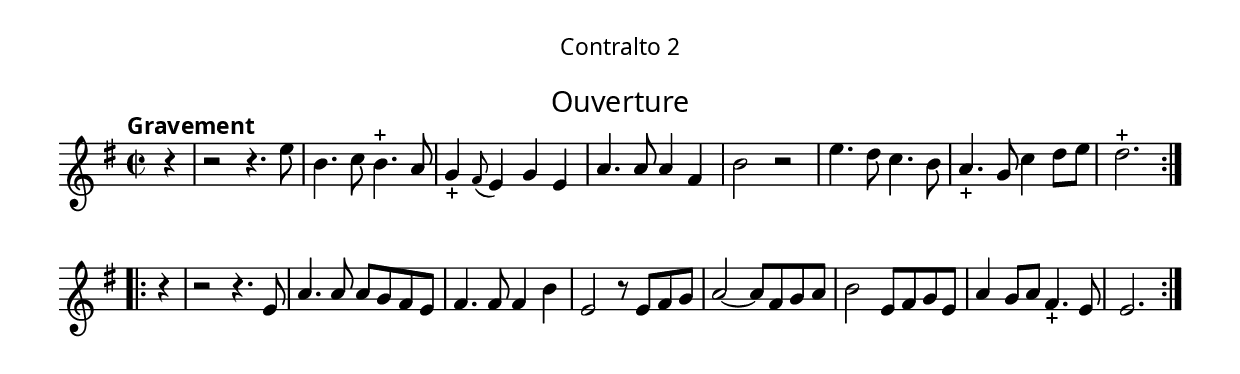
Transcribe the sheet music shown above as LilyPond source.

\version "2.24.1"
#(use-modules (guile-user))
\include "stemside.ily"

\book {
  \include "layout.ily"
  \header {
    \include "titre.ily"
    instrument = "Contralto 2"
  }
  \score {
  \header {
    piece = "Prélude"
opus = "11, PB 278"

  }
  \new Staff \with {
    midiInstrument = "recorder"
  }
  {
    <<
      {
	\clef french
	\include "global.ily"
	\transpose c c'' {
  \repeat volta 2 {
    \partial 4 r4                     |
    r2 r4. g8                         |
    d4. e8 d4.\tremblement c8                   |
    b,4\tremblement \appoggiatura a,8 g,4 b, g, |
    c4. c8 c4 a,                      |
    d2 r2                             |
    g4. fis8 e4. d8                   |
    c4.\tremblement b,8 e4 fis8 g8              |
    fis2.\tremblement
  }
  \repeat volta 2 {
    r4                                |
    r2 r4. g,8                        |
    c4. c8 c8 b, a, g,                |
    a,4. a,8 a,4 d                    |
    g,2 r8 g, a, b,                   |
    c2 ~ c8 a, b, c                   |
    d2 g,8 a, b, g,                   |
    c4 b,8 c8 a,4.\tremblement g,8              |
    g,2.
    }
    \fine
}

      }
    >>
  }
  \layout { }
  \midi { }
}

%   \include "02-rondeau/contralto2.ily"
%   \pageBreak
%   \include "03-passacailles/contralto2.ily"
%   \pageBreak
%   \include "04-bourree/contralto2.ily"
%   \include "05-brunette/contralto2.ily"
%   \include "06-menuet/contralto2.ily"
}
% vim:sw=2:ts=2:et:
